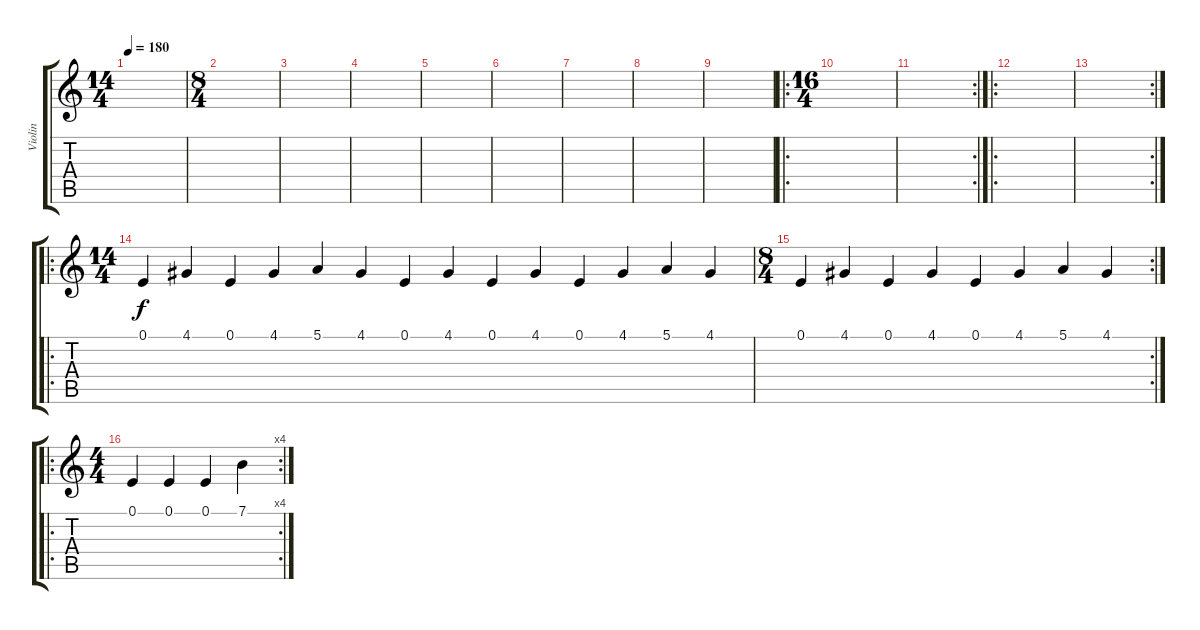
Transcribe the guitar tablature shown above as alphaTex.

\track ("Violin" "Violin") {instrument violin}
\staff {score tabs}
\tuning (E4 B3 G3 D3 A2 E2) {hide}
\ts (14 4)
\tempo 180
\clef g2
\ks c
|
\ts (8 4)
|
|
|
|
|
|
|
|
\ro
\ts (16 4)
|
\rc 2
|
\ro
|
\rc 2
|
\ro
\ts (14 4)
0.1.4 4.1.4 0.1.4 4.1.4 5.1.4 4.1.4 0.1.4 4.1.4 0.1.4 4.1.4 0.1.4 4.1.4 5.1.4 4.1.4 |
\rc 2
\ts (8 4)
0.1.4 4.1.4 0.1.4 4.1.4 0.1.4 4.1.4 5.1.4 4.1.4 |
\ro
\rc 4
\ts (4 4)
0.1.4 0.1.4 0.1.4 7.1.4
